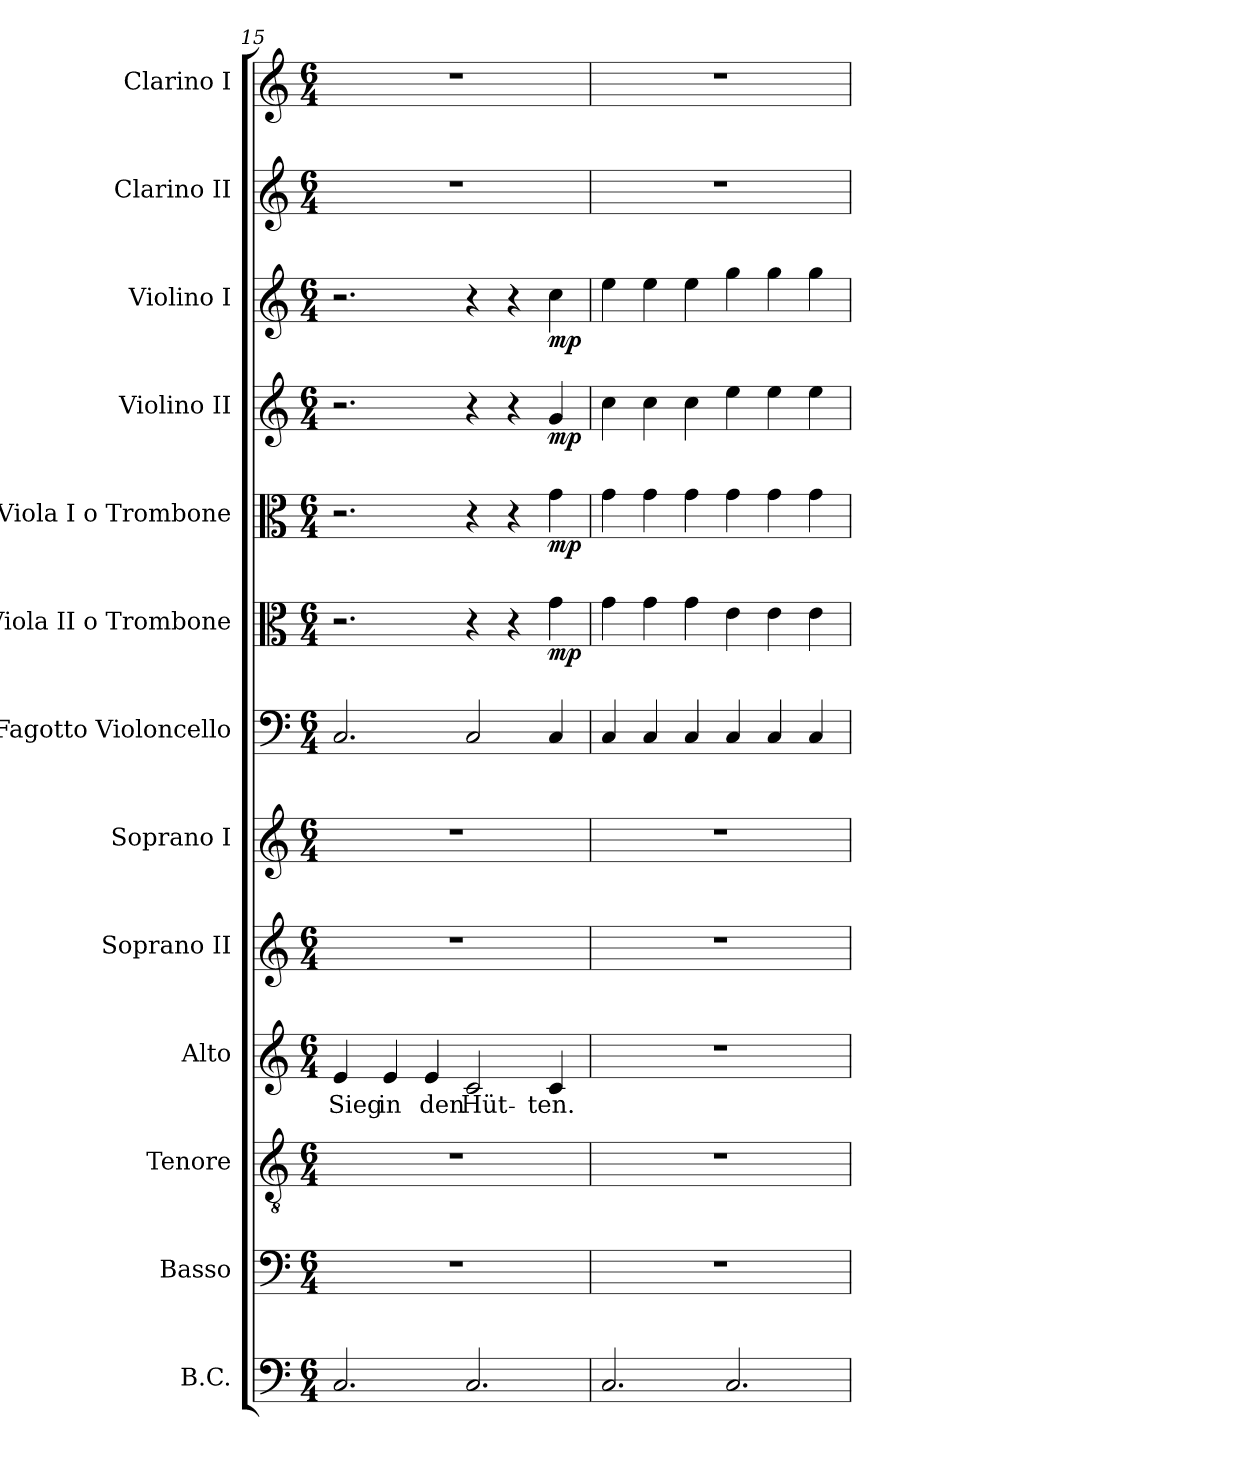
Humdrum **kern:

**kern	**kern	**kern	**kern	**text	**kern	**kern	**kern	**kern	**dynam	**kern	**dynam	**kern	**dynam	**kern	**dynam	**kern	**kern
*part13	*part12	*part11	*part10	*part10	*part9	*part8	*part7	*part6	*part6	*part5	*part5	*part4	*part4	*part3	*part3	*part2	*part1
*staff13	*staff12	*staff11	*staff10	*staff10	*staff9	*staff8	*staff7	*staff6	*staff6	*staff5	*staff5	*staff4	*staff4	*staff3	*staff3	*staff2	*staff1
*I"B.C.	*I"Basso	*I"Tenore	*I"Alto	*	*I"Soprano II	*I"Soprano I	*I"Fagotto Violoncello	*I"Viola II o Trombone	*	*I"Viola I o Trombone	*	*I"Violino II	*	*I"Violino I	*	*I"Clarino II	*I"Clarino I
*	*I'B.	*I'T.	*	*	*I'S.	*I'S.	*I'Fg.	*I'Vla.	*	*I'Vla.	*	*I'Vln. II	*	*I'Vln. I	*	*	*
*clefF4	*clefF4	*clefGv2	*clefG2	*	*clefG2	*clefG2	*clefF4	*clefC3	*	*clefC3	*	*clefG2	*	*clefG2	*	*clefG2	*clefG2
*	*	*ITrd7c12	*	*	*	*	*	*	*	*	*	*	*	*	*	*	*
*k[]	*k[]	*k[]	*k[]	*	*k[]	*k[]	*k[]	*k[]	*	*k[]	*	*k[]	*	*k[]	*	*k[]	*k[]
*C:	*C:	*C:	*C:	*	*C:	*C:	*C:	*C:	*	*C:	*	*C:	*	*C:	*	*C:	*C:
*M6/4	*M6/4	*M6/4	*M6/4	*	*M6/4	*M6/4	*M6/4	*M6/4	*	*M6/4	*	*M6/4	*	*M6/4	*	*M6/4	*M6/4
=15	=15	=15	=15	=15	=15	=15	=15	=15	=15	=15	=15	=15	=15	=15	=15	=15	=15
!	!LO:N:vis=1	!LO:N:vis=1	!	!	!	!	!	!	!	!	!	!	!	!	!	!	!
!	!	!	!	!LO:LY:b:color=#000000	!LO:N:vis=1	!LO:N:vis=1	!	!	!	!	!	!	!	!	!	!LO:N:vis=1	!LO:N:vis=1
2.Ci/	1.r	1.r	4ei/	Sieg	1.r	1.r	2.Ci/	2.r	.	2.r	.	2.r	.	2.r	.	1.r	1.r
!	!	!	!	!LO:LY:b:color=#000000	!	!	!	!	!	!	!	!	!	!	!	!	!
.	.	.	4ei/	in	.	.	.	.	.	.	.	.	.	.	.	.	.
!	!	!	!	!LO:LY:b:color=#000000	!	!	!	!	!	!	!	!	!	!	!	!	!
.	.	.	4ei/	den	.	.	.	.	.	.	.	.	.	.	.	.	.
!	!	!	!	!LO:LY:b:color=#000000	!	!	!	!	!	!	!	!	!	!	!	!	!
2.Ci/	.	.	2ci/	Hüt-	.	.	2Ci/	4r	.	4r	.	4r	.	4r	.	.	.
.	.	.	.	.	.	.	.	4r	.	4r	.	4r	.	4r	.	.	.
!	!	!	!	!LO:LY:b:color=#000000	!	!	!	!	!	!	!	!	!	!	!	!	!
.	.	.	4ci/	-ten.	.	.	4Ci/	4gi\	mp	4gi\	mp	4gi/	mp	4cci\	mp	.	.
=16	=16	=16	=16	=16	=16	=16	=16	=16	=16	=16	=16	=16	=16	=16	=16	=16	=16
!	!LO:N:vis=1	!LO:N:vis=1	!LO:N:vis=1	!	!LO:N:vis=1	!LO:N:vis=1	!	!	!	!	!	!	!	!	!	!LO:N:vis=1	!LO:N:vis=1
2.Ci/	1.r	1.r	1.r	.	1.r	1.r	4Ci/	4gi\	.	4gi\	.	4cci\	.	4eei\	.	1.r	1.r
.	.	.	.	.	.	.	4Ci/	4gi\	.	4gi\	.	4cci\	.	4eei\	.	.	.
.	.	.	.	.	.	.	4Ci/	4gi\	.	4gi\	.	4cci\	.	4eei\	.	.	.
2.Ci/	.	.	.	.	.	.	4Ci/	4ei\	.	4gi\	.	4eei\	.	4ggi\	.	.	.
.	.	.	.	.	.	.	4Ci/	4ei\	.	4gi\	.	4eei\	.	4ggi\	.	.	.
.	.	.	.	.	.	.	4Ci/	4ei\	.	4gi\	.	4eei\	.	4ggi\	.	.	.
=	=	=	=	=	=	=	=	=	=	=	=	=	=	=	=	=	=
*-	*-	*-	*-	*-	*-	*-	*-	*-	*-	*-	*-	*-	*-	*-	*-	*-	*-
